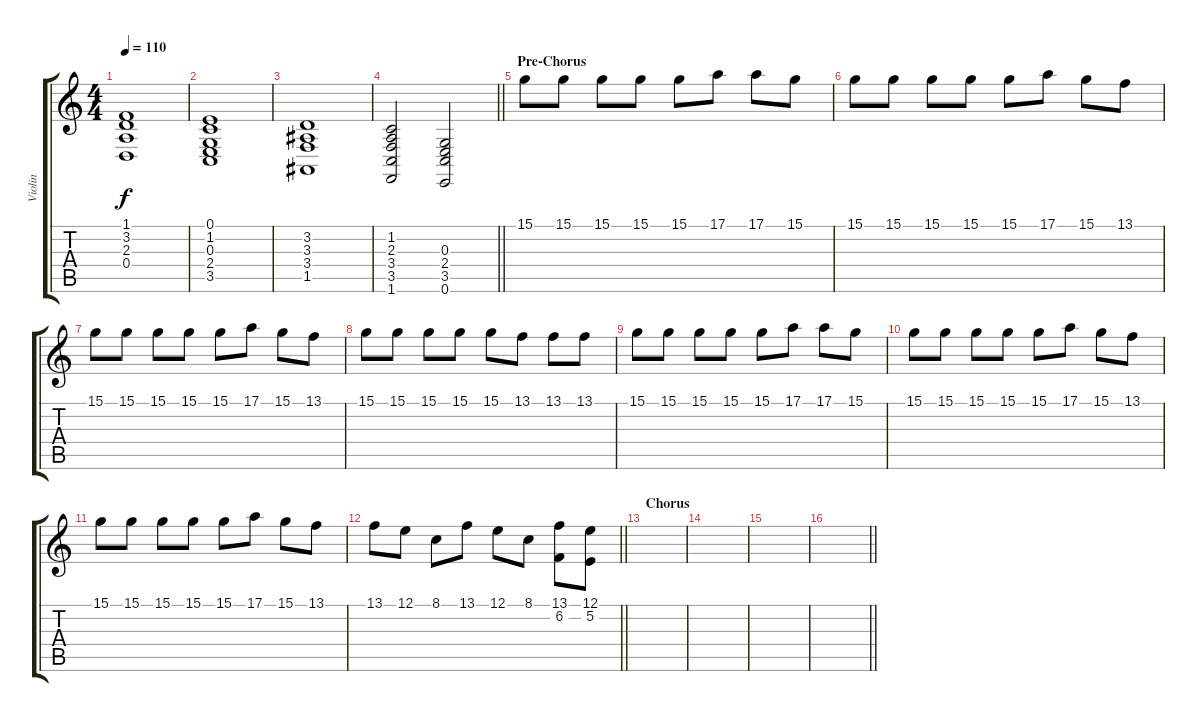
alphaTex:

\track ("Violin" "Violin") {instrument stringensemble1}
\staff {score tabs}
\tuning (E4 B3 G3 D3 A2 E2) {hide}
\ts (4 4)
\tempo 110
\clef g2
\ks c
(1.1 3.2 2.3 0.4).1{dy f} |
(0.1 1.2 0.3 2.4 3.5).1 |
(3.2 3.3 3.4 1.5).1 |
\barLineRight lightlight
(1.2 2.3 3.4 3.5 1.6).2 (0.3 2.4 3.5 0.6).2 |
\section ("" "Pre-Chorus")
15.1.8 15.1.8 15.1.8 15.1.8 15.1.8 17.1.8 17.1.8 15.1.8 |
15.1.8 15.1.8 15.1.8 15.1.8 15.1.8 17.1.8 15.1.8 13.1.8 |
15.1.8 15.1.8 15.1.8 15.1.8 15.1.8 17.1.8 15.1.8 13.1.8 |
15.1.8 15.1.8 15.1.8 15.1.8 15.1.8 13.1.8 13.1.8 13.1.8 |
15.1.8 15.1.8 15.1.8 15.1.8 15.1.8 17.1.8 17.1.8 15.1.8 |
15.1.8 15.1.8 15.1.8 15.1.8 15.1.8 17.1.8 15.1.8 13.1.8 |
15.1.8 15.1.8 15.1.8 15.1.8 15.1.8 17.1.8 15.1.8 13.1.8 |
\barLineRight lightlight
13.1.8 12.1.8 8.1.8 13.1.8 12.1.8 8.1.8 (13.1 6.2).8 (12.1 5.2).8 |
\section ("" "Chorus")
|
|
|
\barLineRight lightlight
